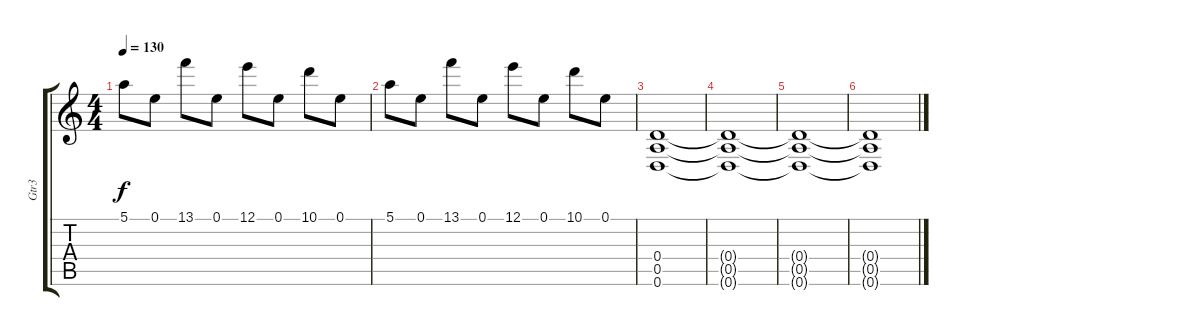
\track ("Gtr3" "Gtr3") {instrument distortionguitar}
\staff {score tabs}
\tuning (E4 B3 G3 D3 A2 D2) {hide}
\ts (4 4)
\tempo 130
\clef g2
\ks c
5.1.8{dy f} 0.1.8 13.1.8 0.1.8 12.1.8 0.1.8 10.1.8 0.1.8 |
5.1.8 0.1.8 13.1.8 0.1.8 12.1.8 0.1.8 10.1.8 0.1.8 |
(0.4 0.5 0.6).1{volume 0} |
(0.4{t} 0.5{t} 0.6{t}).1 |
(0.4{t} 0.5{t} 0.6{t}).1 |
(0.4{t} 0.5{t} 0.6{t}).1
